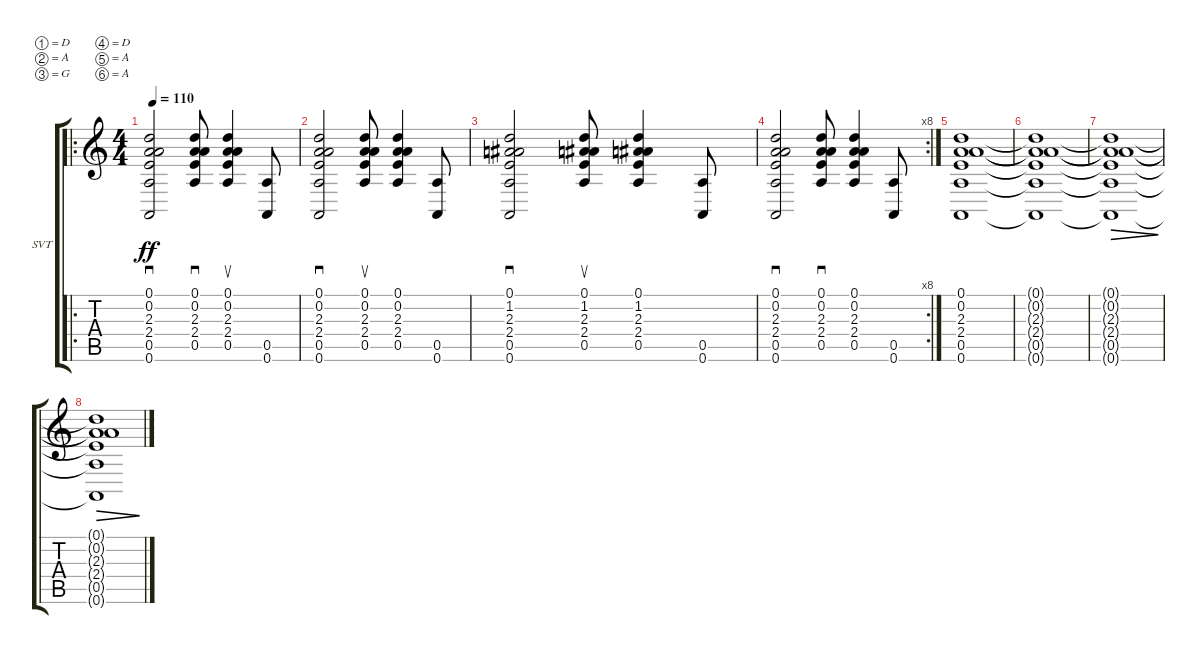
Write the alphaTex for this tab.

\defaultSystemsLayout 4
\bracketExtendMode groupsimilarinstruments
\firstSystemTrackNameOrientation horizontal
\otherSystemsTrackNameOrientation horizontal
\track ("Guitar Steve Von Til" "SVT") {instrument distortionguitar}
\staff {score tabs}
\tuning (D4 A3 G3 D3 A2 A1)
\ro
\ts (4 4)
\tempo 110
\clef g2
\ks c
(0.6 0.5 0.2 2.4 2.3 0.1).2{sd dy ff} (0.5 0.2 2.4 2.3 0.1).8{sd} (0.5 0.2 2.4 2.3 0.1).4{su} (0.6 0.5).8 |
(0.6 0.5 0.2 2.4 2.3 0.1).2{sd} (0.5 0.2 2.4 2.3 0.1).8{su} (0.5 0.2 2.4 2.3 0.1).4 (0.6 0.5).8 |
(0.6 0.5 1.2 2.4 2.3 0.1).2{sd} (0.5 1.2 2.4 0.1 2.3).8{su} (0.5 1.2 2.4 0.1 2.3).4 (0.6 0.5).8 |
\rc 8
(0.6 0.5 0.2 2.4 2.3 0.1).2{sd} (0.5 0.2 2.4 0.1 2.3).8{sd} (0.5 2.4 0.2 2.3 0.1).4 (0.6 0.5).8 |
(0.5 2.4 2.3 0.2 0.1 0.6).1 |
(0.1{t} 0.2{t} 2.3{t} 2.4{t} 0.5{t} 0.6{t}).1 |
(0.6{t} 0.5{t} 2.4{t} 2.3{t} 0.2{t} 0.1{t}).1{dec} |
(0.1{t} 0.2{t} 2.3{t} 2.4{t} 0.5{t} 0.6{t}).1{dec}
